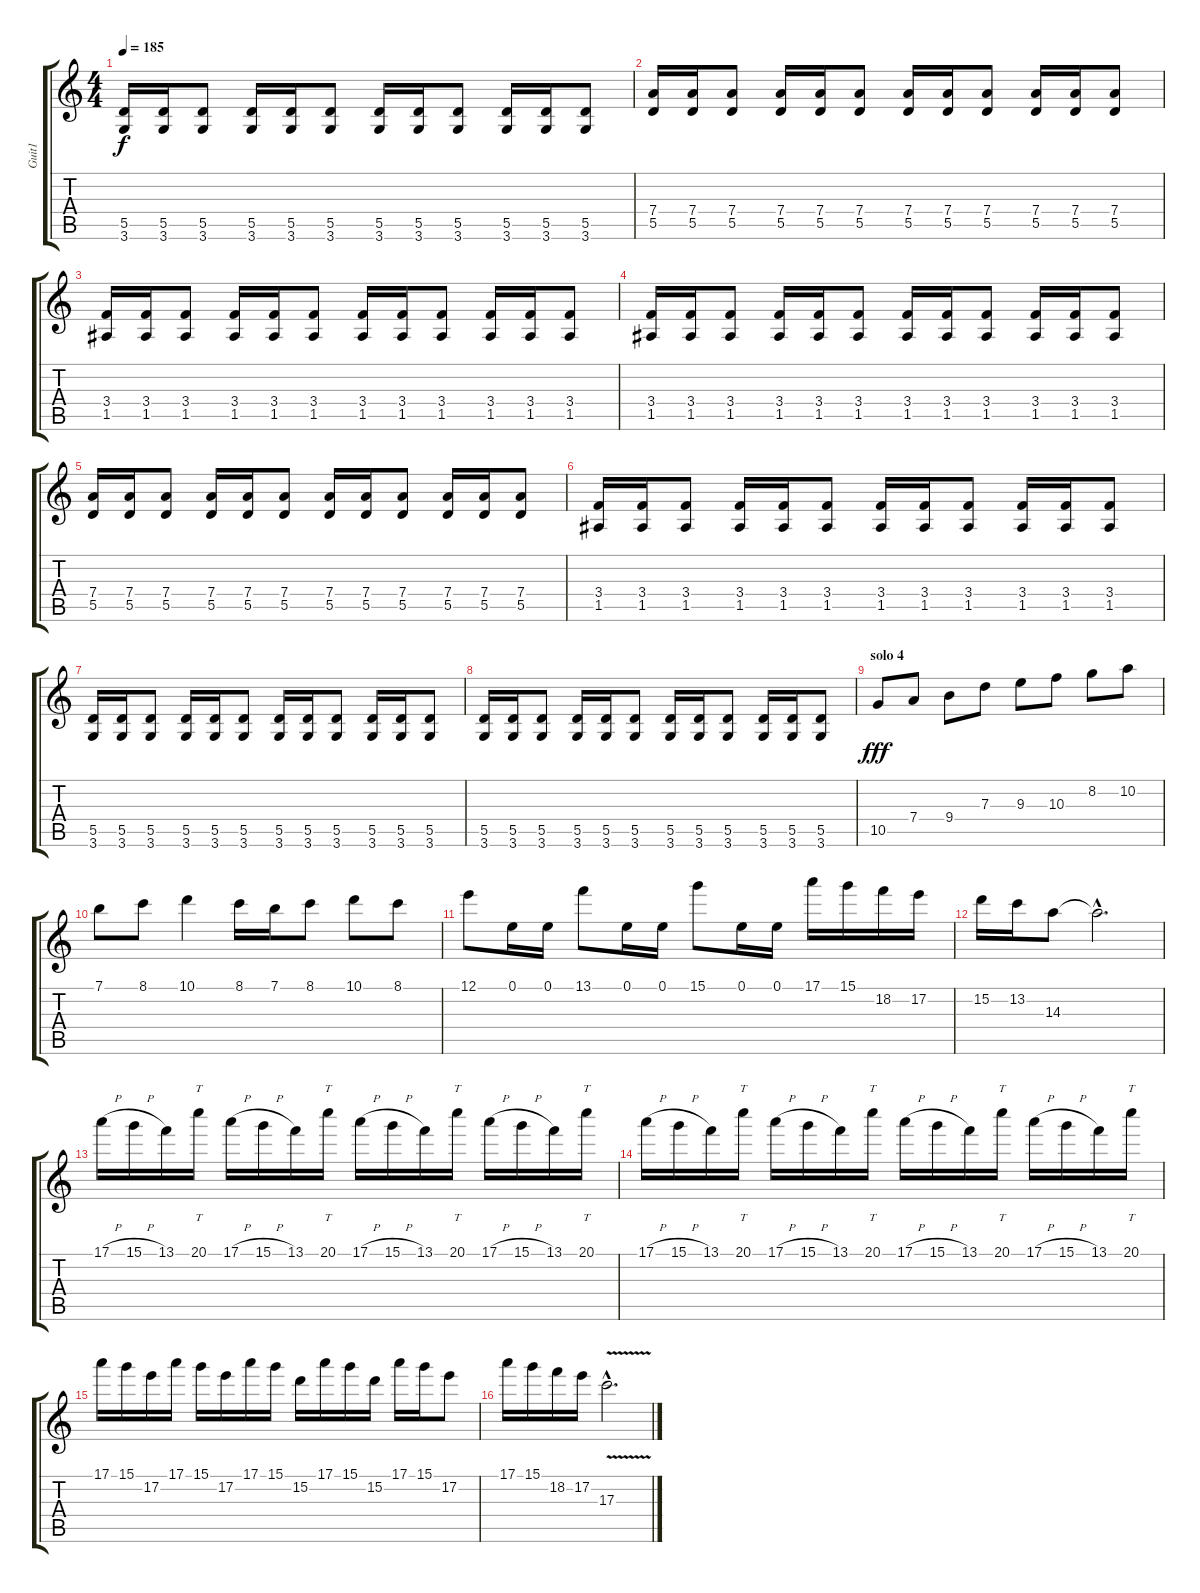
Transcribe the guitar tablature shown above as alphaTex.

\track ("Guit1" "Guit1") {instrument overdrivenguitar}
\staff {score tabs}
\tuning (E4 B3 G3 D3 A2 E2) {hide}
\ts (4 4)
\tempo 185
\clef g2
\ks c
(5.5 3.6).16{dy f} (5.5 3.6).16 (5.5 3.6).8 (5.5 3.6).16 (5.5 3.6).16 (5.5 3.6).8 (5.5 3.6).16 (5.5 3.6).16 (5.5 3.6).8 (5.5 3.6).16 (5.5 3.6).16 (5.5 3.6).8 |
(7.4 5.5).16 (7.4 5.5).16 (7.4 5.5).8 (7.4 5.5).16 (7.4 5.5).16 (7.4 5.5).8 (7.4 5.5).16 (7.4 5.5).16 (7.4 5.5).8 (7.4 5.5).16 (7.4 5.5).16 (7.4 5.5).8 |
(3.4 1.5).16 (3.4 1.5).16 (3.4 1.5).8 (3.4 1.5).16 (3.4 1.5).16 (3.4 1.5).8 (3.4 1.5).16 (3.4 1.5).16 (3.4 1.5).8 (3.4 1.5).16 (3.4 1.5).16 (3.4 1.5).8 |
(3.4 1.5).16 (3.4 1.5).16 (3.4 1.5).8 (3.4 1.5).16 (3.4 1.5).16 (3.4 1.5).8 (3.4 1.5).16 (3.4 1.5).16 (3.4 1.5).8 (3.4 1.5).16 (3.4 1.5).16 (3.4 1.5).8 |
(7.4 5.5).16 (7.4 5.5).16 (7.4 5.5).8 (7.4 5.5).16 (7.4 5.5).16 (7.4 5.5).8 (7.4 5.5).16 (7.4 5.5).16 (7.4 5.5).8 (7.4 5.5).16 (7.4 5.5).16 (7.4 5.5).8 |
(3.4 1.5).16 (3.4 1.5).16 (3.4 1.5).8 (3.4 1.5).16 (3.4 1.5).16 (3.4 1.5).8 (3.4 1.5).16 (3.4 1.5).16 (3.4 1.5).8 (3.4 1.5).16 (3.4 1.5).16 (3.4 1.5).8 |
(5.5 3.6).16 (5.5 3.6).16 (5.5 3.6).8 (5.5 3.6).16 (5.5 3.6).16 (5.5 3.6).8 (5.5 3.6).16 (5.5 3.6).16 (5.5 3.6).8 (5.5 3.6).16 (5.5 3.6).16 (5.5 3.6).8 |
(5.5 3.6).16 (5.5 3.6).16 (5.5 3.6).8 (5.5 3.6).16 (5.5 3.6).16 (5.5 3.6).8 (5.5 3.6).16 (5.5 3.6).16 (5.5 3.6).8 (5.5 3.6).16 (5.5 3.6).16 (5.5 3.6).8 |
\section ("" "solo 4")
10.5.8{dy fff} 7.4.8 9.4.8 7.3.8 9.3.8 10.3.8 8.2.8 10.2.8 |
7.1.8 8.1.8 10.1.4 8.1.16 7.1.16 8.1.8 10.1.8 8.1.8 |
12.1.8 0.1.16 0.1.16 13.1.8 0.1.16 0.1.16 15.1.8 0.1.16 0.1.16 17.1.16 15.1.16 18.2.16 17.2.16 |
15.2.16 13.2.16 14.3.8 14.3{hac t}.2{d} |
17.1{h}.16 15.1{h}.16 13.1.16 20.1.16{tt} 17.1{h}.16 15.1{h}.16 13.1.16 20.1.16{tt} 17.1{h}.16 15.1{h}.16 13.1.16 20.1.16{tt} 17.1{h}.16 15.1{h}.16 13.1.16 20.1.16{tt} |
17.1{h}.16 15.1{h}.16 13.1.16 20.1.16{tt} 17.1{h}.16 15.1{h}.16 13.1.16 20.1.16{tt} 17.1{h}.16 15.1{h}.16 13.1.16 20.1.16{tt} 17.1{h}.16 15.1{h}.16 13.1.16 20.1.16{tt} |
17.1.16 15.1.16 17.2.16 17.1.16 15.1.16 17.2.16 17.1.16 15.1.16 15.2.16 17.1.16 15.1.16 15.2.16 17.1.16 15.1.16 17.2.8 |
17.1.16 15.1.16 18.2.16 17.2.16 17.3{v hac}.2{d}
